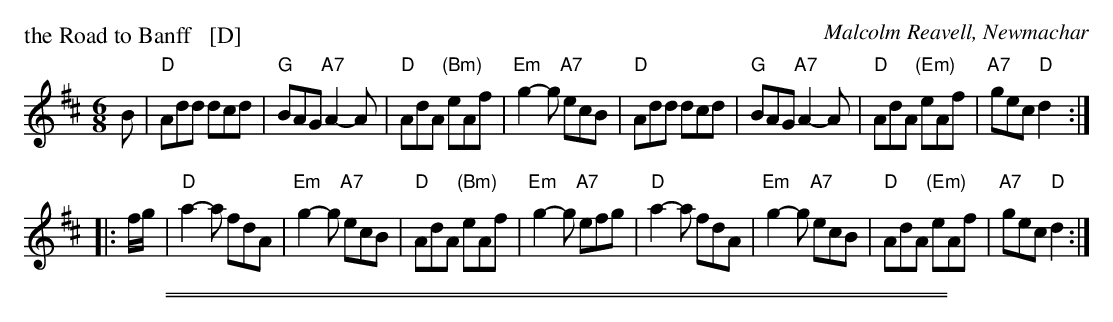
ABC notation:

X:1
P: the Road to Banff   [D]
C: Malcolm Reavell, Newmachar
M: 6/8
L: 1/8
K: D
B \
| "D"Add dcd | "G"BAG "A7"A2-A | "D"AdA "(Bm)"eAf | "Em"g2-g "A7"ecB \
| "D"Add dcd | "G"BAG "A7"A2-A | "D"AdA "(Em)"eAf | "A7"gec "D"d2 :|
|: f/g/ \
| "D"a2-a fdA |"Em"g2-g "A7"ecB | "D"AdA "(Bm)"eAf | "Em"g2-g "A7"efg \
| "D"a2-a fdA |"Em"g2-g "A7"ecB | "D"AdA "(Em)"eAf | "A7"gec "D"d2 :|
